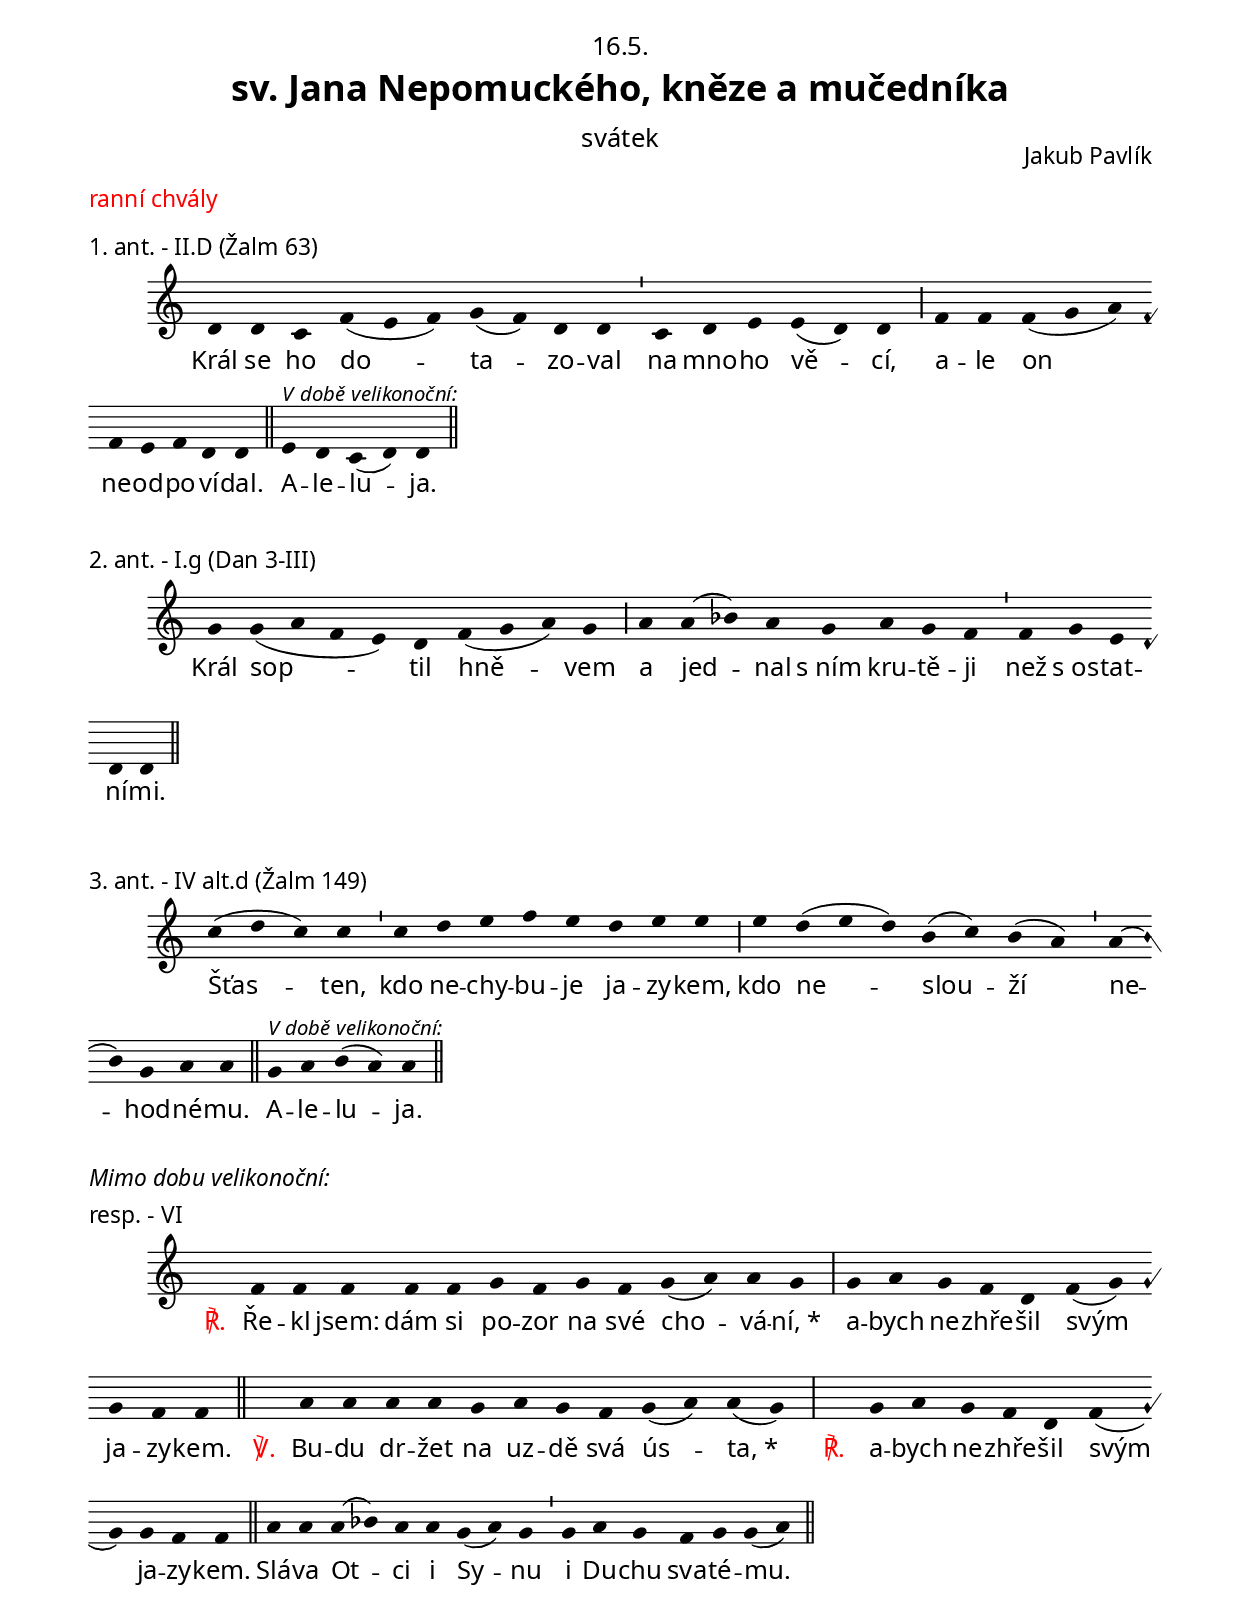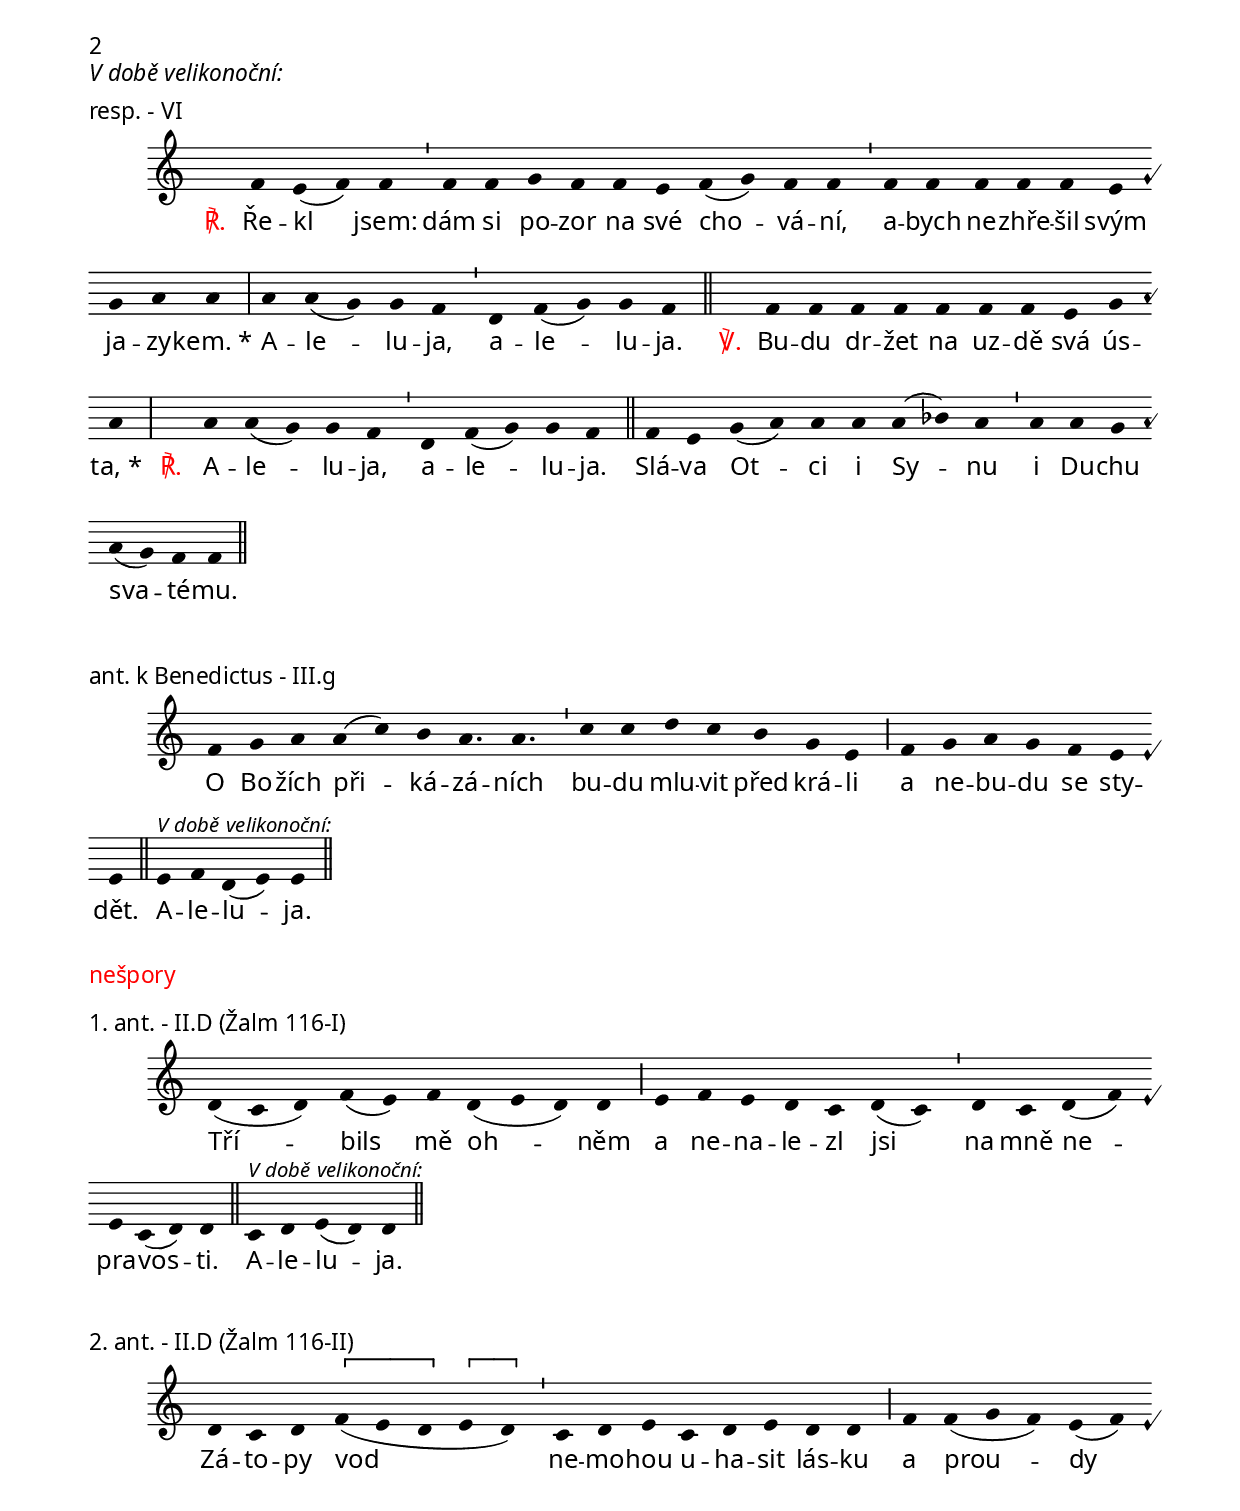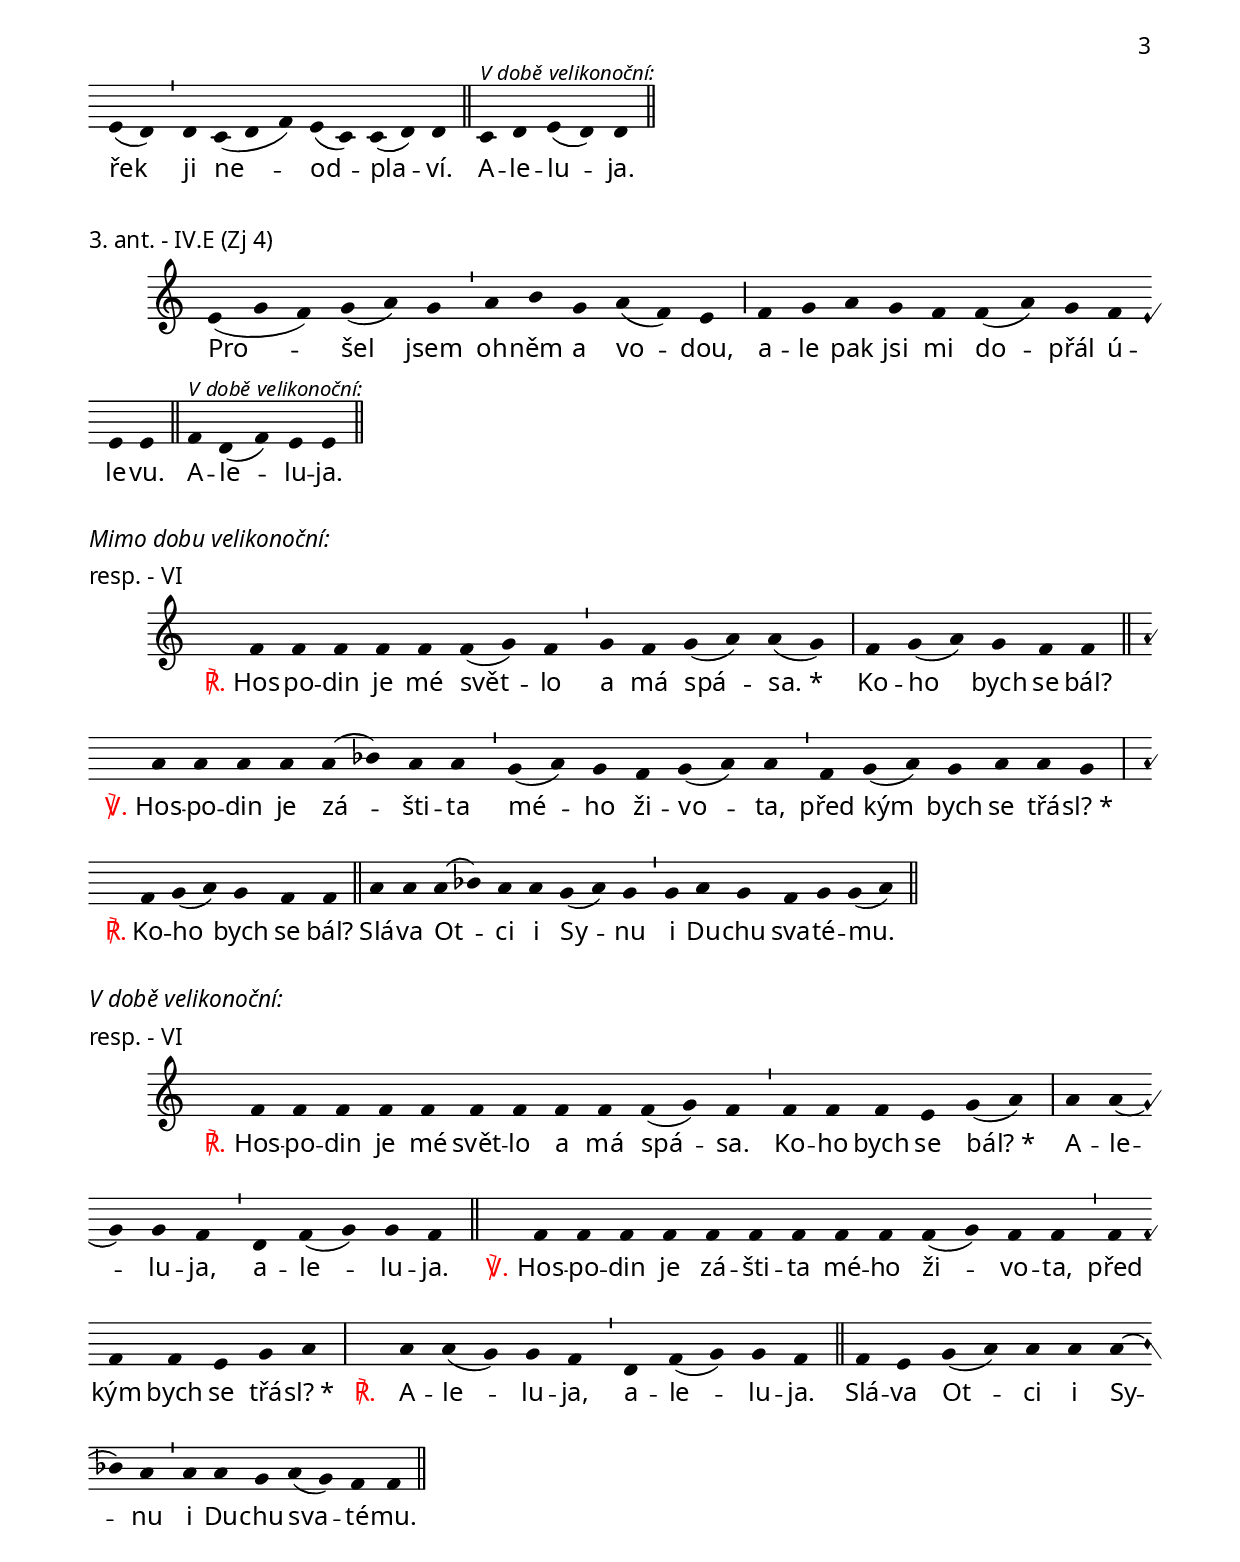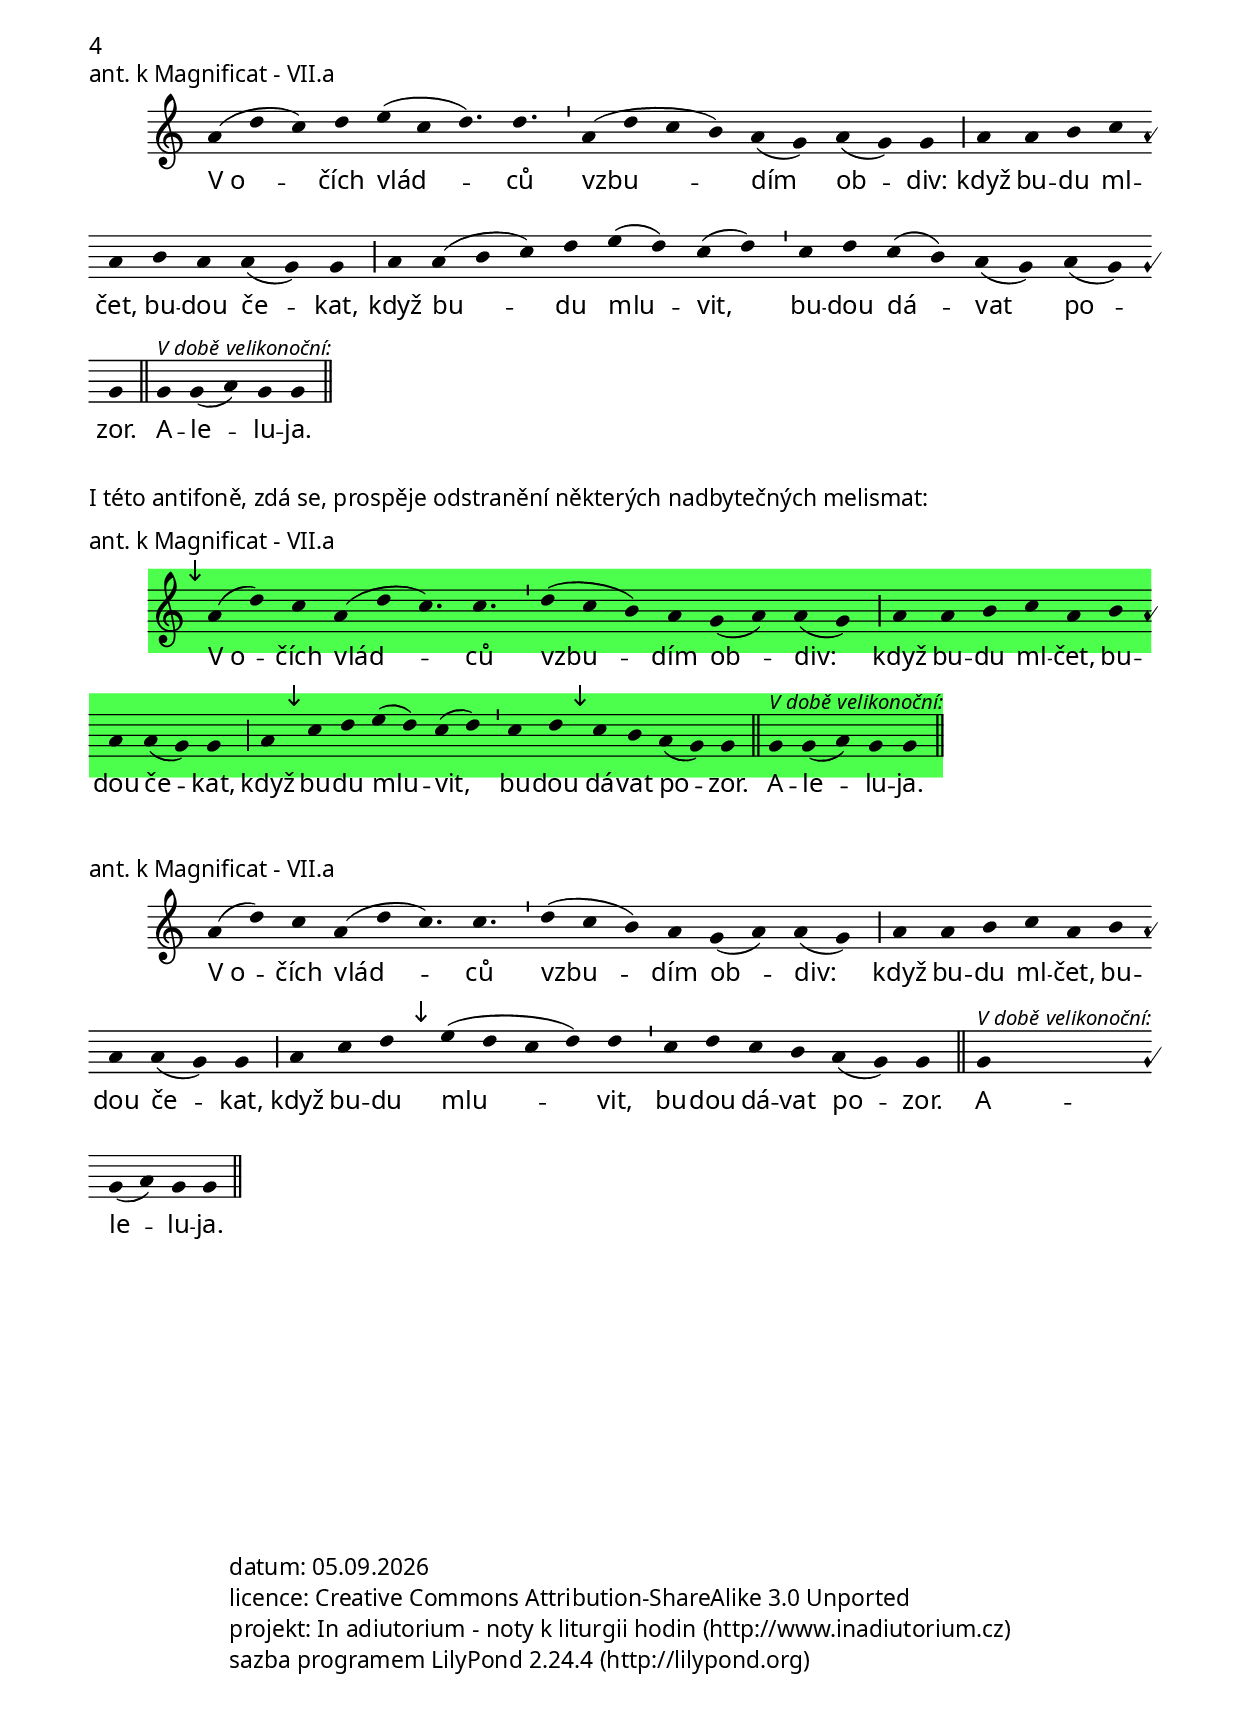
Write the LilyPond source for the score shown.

\version "2.15.37"

\include "../spolecne.ly"
\include "../dilyresponsorii.ly"

\header {
  title = \markup\titleSvatek
            "sv. Jana Nepomuckého, kněze a mučedníka"
            svátek
            16.5.
  composer = "Jakub Pavlík"
}

\markup {\nadpisHodinka {"ranní chvály"}}

\score {
  \relative c' {
    \choralniRezim
    d d c f( e f) g( f) d d \barMin c d e e( d) d \barMaior
    f f f( g a) f e f d d \barFinalis

    e^\markup\rubrVelikAleluja d c( d) d \barFinalis
  }
  \addlyrics {
    Král se ho do -- ta -- zo -- val na mno -- ho vě -- cí,
    a -- le on ne -- od -- po -- ví -- dal.

    A -- le -- lu -- ja.
  }
  \header {
    quid = "1. ant."
    modus = "II"
    differentia = "D"
    psalmus = "Žalm 63"
    id = ""
    piece = \markup {\sestavTitulek}
  }
}

\score {
  \relative c'' {
    \choralniRezim
    g4 g( a f e) d f( g a) g \barMaior
    a a( bes) a g a g f \barMin f g e d d \barFinalis
  }
  \addlyrics {
    Král sop -- til hně -- vem
    a jed -- nal s_ním kru -- tě -- ji než s_os -- tat -- ní -- mi.
    % tady jsem aleluja nezapomnel, v breviari neni
  }
  \header {
    quid = "2. ant."
    modus = "I"
    differentia = "g"
    psalmus = "Dan 3-III"
    id = ""
    piece = \markup {\sestavTitulek}
  }
}

\score {
  \relative c'' {
    \choralniRezim
    c4( d c) c \barMin c d e f e d e e \barMaior
    e d( e d) b( c) b( a) \barMin a( b) g a a \barFinalis

    g^\markup\rubrVelikAleluja a b( a) a \barFinalis
  }
  \addlyrics {
    Šťas -- ten, kdo ne -- chy -- bu -- je ja -- zy -- kem,
    kdo ne -- slou -- ží ne -- hod -- né -- mu.

    A -- le -- lu -- ja.
  }
  \header {
    quid = "3. ant."
    modus = "IV alt"
    differentia = "d"
    psalmus = "Žalm 149"
    id = ""
    piece = \markup {\sestavTitulek}
  }
}

\markup\italic{Mimo dobu velikonoční:}

\score {
  \relative c' {
    \choralniRezim

    % R
    \neviditelna f
    f4 f f f f g f g f g( a) a g \barMax
    g a g f d f( g) g f f \barFinalis
    % V
    \neviditelna a
    a4 a a a g a g f g( a) a( g) \barMax
    % R
    \neviditelna a
    g a g f d f( g) g f f \barFinalis
    % Slava
    \respVIdoxologie \barFinalis
  }
  \addlyrics {
    \Response Ře -- kl jsem: dám si po -- zor na své cho -- vá -- ní,_*
    a -- bych ne -- zhře -- šil svým ja -- zy -- kem.
    \Verse Bu -- du dr -- žet na uz -- dě svá ús -- ta,_*
    \Response a -- bych ne -- zhře -- šil svým ja -- zy -- kem.
    \textRespDoxologie
  }
  \header {
    quid = "resp."
    modus = "VI"
    id = ""
    piece = \markup {\sestavTitulekResp}
  }
}

\markup\italic{V době velikonoční:}

\score {
  \relative c' {
    \choralniRezim

    % R
    \neviditelna f
    f4 e( f) f \barMin f f g f f e f( g) f f \barMin
    f f f f f e g a a \barMax
    \respVIalelujaResponsum \barFinalis
    % V
    \neviditelna f
    f f f f f f f e g a \barMax
    % R
    \neviditelna a
    \respVIalelujaResponsum \barFinalis
    % Slava
    \respVIalelujaDoxologie \barFinalis
  }
  \addlyrics {
    \Response Ře -- kl jsem: dám si po -- zor na své cho -- vá -- ní,
    a -- bych ne -- zhře -- šil svým ja -- zy -- kem._* \textRespAleluja
    \Verse Bu -- du dr -- žet na uz -- dě svá ús -- ta,_*
    \Response \textRespAleluja
    \textRespDoxologie
  }
  \header {
    quid = "resp."
    modus = "VI"
    id = ""
    piece = \markup {\sestavTitulekResp}
  }
}

\score {
  \relative c' {
    \choralniRezim
    f4 g a a( c) b a4. a \barMin c4 c d c b g e \barMaior
    f g a g f e e \barFinalis

    e^\markup\rubrVelikAleluja f d( e) e \barFinalis
  }
  \addlyrics {
    O Bo -- žích při -- ká -- zá -- ních bu -- du mlu -- vit před krá -- li
    a ne -- bu -- du se sty -- dět.

    A -- le -- lu -- ja.
  }
  \header {
    quid = "ant. k Benedictus"
    modus = "III"
    differentia = "g"
    psalmus = ""
    id = ""
    piece = \markup {\sestavTitulekBezZalmu}
  }
}

\markup {\nadpisHodinka {"nešpory"}}

\score {
  \relative c' {
    \choralniRezim
    d4( c d) f( e) f d( e d) d \barMaior
    e f e d c d( c) \barMin d c d( f) e c( d) d \barFinalis

    c^\markup\rubrVelikAleluja d e( d) d \barFinalis
  }
  \addlyrics {
    Tří -- bils mě oh -- něm
    a ne -- na -- le -- zl jsi na mně ne -- pra -- vos -- ti.

    A -- le -- lu -- ja.
  }
  \header {
    quid = "1. ant."
    modus = "II"
    differentia = "D"
    psalmus = "Žalm 116-I"
    id = ""
    piece = \markup {\sestavTitulek}
  }
}

\score {
  \relative c' {
    \choralniRezim
    d4 c d \[ f( e d \] \[ e d) \] \barMin c d e c d e d d \barMaior
    f f( g f) e( f) e( d) \barMin d c( d f) e( c) c( d) d \barFinalis

    c^\markup\rubrVelikAleluja d e( d) d \barFinalis
  }
  \addlyrics {
    Zá -- to -- py vod ne -- mo -- hou u -- ha -- sit lás -- ku
    a prou -- dy řek ji ne -- od -- pla -- ví.

    A -- le -- lu -- ja.
  }
  \header {
    quid = "2. ant."
    modus = "II"
    differentia = "D"
    psalmus = "Žalm 116-II"
    id = ""
    piece = \markup {\sestavTitulek}
  }
}

\score {
  \relative c' {
    \choralniRezim
    e4( g f) g( a) g \barMin a b g a( f) e \barMaior
    f g a g f f( a) g f e e \barFinalis

    f^\markup\rubrVelikAleluja d( f) e e \barFinalis
  }
  \addlyrics {
    Pro -- šel jsem oh -- něm a vo -- dou,
    a -- le pak jsi mi do -- přál ú -- le -- vu.

    A -- le -- lu -- ja.
  }
  \header {
    quid = "3. ant."
    modus = "IV"
    differentia = "E"
    psalmus = "Zj 4"
    id = ""
    piece = \markup {\sestavTitulek}
  }
}

\markup\italic{Mimo dobu velikonoční:}

\score {
  \relative c' {
    \choralniRezim

    % R
    \neviditelna f
    f4 f f f f f( g) f \barMin g f g( a) a( g) \barMax
    f g( a) g f f \barFinalis
    % V
    \neviditelna a
    a4 a a a a( bes) a a \barMin g( a) g f g( a) a \barMin
    f g( a) g a a g \barMax
    % R
    \neviditelna a
    f g( a) g f f \barFinalis
    % Slava
    \respVIdoxologie \barFinalis
  }
  \addlyrics {
    \Response Hos -- po -- din je mé svět -- lo a má spá -- sa._*
    Ko -- ho bych se bál?
    \Verse Hos -- po -- din je zá -- šti -- ta mé -- ho ži -- vo -- ta,
    před kým bych se třá -- sl?_*
    \Response Ko -- ho bych se bál?
    \textRespDoxologie
  }
  \header {
    quid = "resp."
    modus = "VI"
    id = ""
    piece = \markup {\sestavTitulekResp}
  }
}

\markup\italic{V době velikonoční:}

\score {
  \relative c' {
    \choralniRezim

    % R
    \neviditelna f
    f4 f f f f f f f f f( g) f \barMin f f f e g( a) \barMax
    \respVIalelujaResponsum \barFinalis
    % V
    \neviditelna f
    f4 f f f f f f f f f( g) f f \barMin f f f e g a \barMax
    % R
    \neviditelna a
    \respVIalelujaResponsum \barFinalis
    % Slava
    \respVIalelujaDoxologie \barFinalis
  }
  \addlyrics {
    \Response Hos -- po -- din je mé svět -- lo a má spá -- sa.
    Ko -- ho bych se bál?_* \textRespAleluja
    \Verse Hos -- po -- din je zá -- šti -- ta mé -- ho ži -- vo -- ta,
    před kým bych se třá -- sl?_*
    \Response \textRespAleluja
    \textRespDoxologie
  }
  \header {
    quid = "resp."
    modus = "VI"
    id = ""
    piece = \markup {\sestavTitulekResp}
  }
}

\pageBreak

\score {
  \relative c'' {
    \choralniRezim
    a4( d c) d e( c d4.) d \barMin a4( d c b) a( g) a( g) g \barMaior
    a a b c a b a a( g) g \barMaior
    a a( b c) d e( d) c( d) \barMin c d c( b) a( g) a( g) g \barFinalis

    g^\markup\rubrVelikAleluja g( a) g g \barFinalis
  }
  \addlyrics {
    V_o -- čích vlád -- ců vzbu -- dím ob -- div:
    když bu -- du ml -- čet, bu -- dou če -- kat,
    když bu -- du mlu -- vit, bu -- dou dá -- vat po -- zor.

    A -- le -- lu -- ja.
  }
  \header {
    quid = "ant. k Magnificat"
    modus = "VII"
    differentia = "a"
    psalmus = ""
    id = ""
    piece = \markup {\sestavTitulekBezZalmu}
  }
}

\markup{I této antifoně, zdá se, prospěje odstranění některých
nadbytečných melismat:}

\score {
  \relative c'' {
    \zvyraznovacZeleny
    \choralniRezim
    \mark\sipka a4( d) c a( d c4.) c \barMin d4( c b) a g( a) a( g) \barMaior
    a a b c a b a a( g) g \barMaior
    a \mark\sipka c d e( d) c( d) \barMin c d \mark\sipka c b a( g) g \barFinalis

    g^\markup\rubrVelikAleluja g( a) g g \barFinalis
  }
  \addlyrics {
    V_o -- čích vlád -- ců vzbu -- dím ob -- div:
    když bu -- du ml -- čet, bu -- dou če -- kat,
    když bu -- du mlu -- vit, bu -- dou dá -- vat po -- zor.

    A -- le -- lu -- ja.
  }
  \header {
    quid = "ant. k Magnificat"
    modus = "VII"
    differentia = "a"
    psalmus = ""
    id = ""
    piece = \markup {\sestavTitulekBezZalmu}
  }
}

\score {
  \relative c'' {
    \choralniRezim
    a4( d) c a( d c4.) c \barMin d4( c b) a g( a) a( g) \barMaior
    a a b c a b a a( g) g \barMaior
    a c d \mark\sipka e( d c d) d \barMin c d c b a( g) g \barFinalis

    g^\markup\rubrVelikAleluja g( a) g g \barFinalis
  }
  \addlyrics {
    V_o -- čích vlád -- ců vzbu -- dím ob -- div:
    když bu -- du ml -- čet, bu -- dou če -- kat,
    když bu -- du mlu -- vit, bu -- dou dá -- vat po -- zor.

    A -- le -- lu -- ja.
  }
  \header {
    quid = "ant. k Magnificat"
    modus = "VII"
    differentia = "a"
    psalmus = ""
    id = ""
    piece = \markup {\sestavTitulekBezZalmu}
  }
}